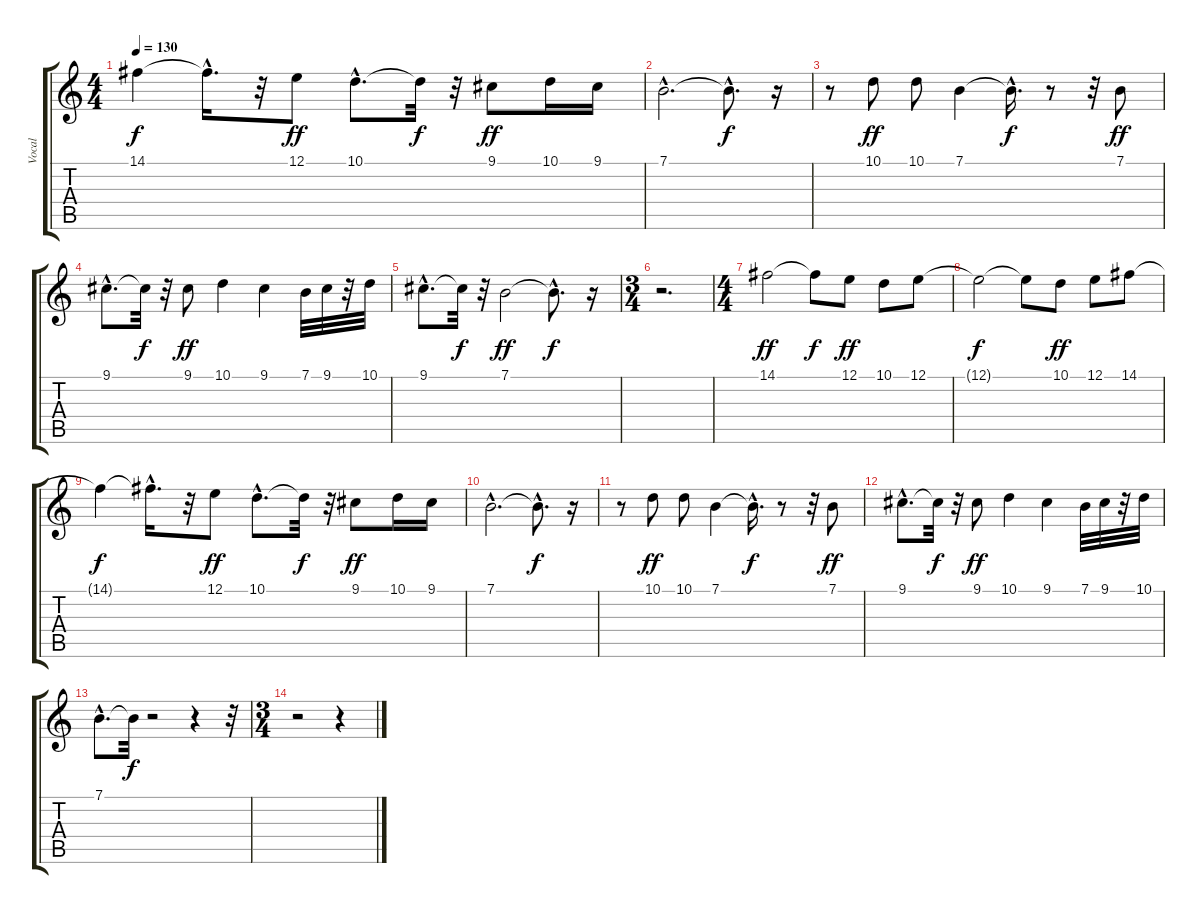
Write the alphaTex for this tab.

\track ("Vocal" "Vocal") {instrument voiceoohs}
\staff {score tabs}
\tuning (E4 B3 G3 D3 A2 E2) {hide}
\ts (4 4)
\tempo 130
\clef g2
\ks c
14.1{t}.4{dy f} 14.1{hac t}.16{d} r.32 12.1.8{dy ff} 10.1{hac}.8{d} 10.1{t}.32{dy f} r.32 9.1.8{dy ff} 10.1.16 9.1.16 |
7.1{hac}.2{d} 7.1{hac t}.8{d dy f} r.16 |
r.8 10.1.8{dy ff} 10.1.8 7.1.4 7.1{hac t}.16{d dy f} r.8 r.32 7.1.8{dy ff} |
9.1{hac}.8{d} 9.1{t}.32{dy f} r.32 9.1.8{dy ff} 10.1.4 9.1.4 7.1.32 9.1.32 r.32 10.1.32 |
9.1{hac}.8{d} 9.1{t}.32{dy f} r.32 7.1.2{dy ff} 7.1{hac t}.8{d dy f} r.16 |
\ts (3 4)
r.2{d} |
\ts (4 4)
14.1.2{dy ff} 14.1{t}.8{dy f} 12.1.8{dy ff} 10.1.8 12.1.8 |
12.1{t}.2{dy f} 12.1{t}.8 10.1.8{dy ff} 12.1.8 14.1.8 |
14.1{t}.4{dy f} 14.1{hac t}.16{d} r.32 12.1.8{dy ff} 10.1{hac}.8{d} 10.1{t}.32{dy f} r.32 9.1.8{dy ff} 10.1.16 9.1.16 |
7.1{hac}.2{d} 7.1{hac t}.8{d dy f} r.16 |
r.8 10.1.8{dy ff} 10.1.8 7.1.4 7.1{hac t}.16{d dy f} r.8 r.32 7.1.8{dy ff} |
9.1{hac}.8{d} 9.1{t}.32{dy f} r.32 9.1.8{dy ff} 10.1.4 9.1.4 7.1.32 9.1.32 r.32 10.1.32 |
7.1{hac}.8{d} 7.1{t}.32{dy f} r.2 r.4 r.32 |
\ts (3 4)
r.2 r.4
